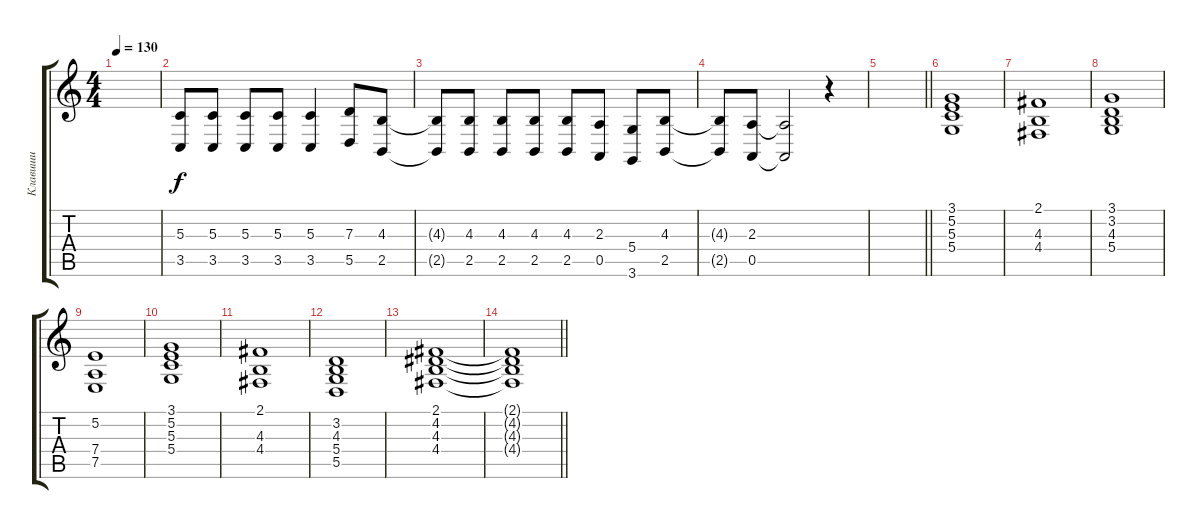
\track ("Клавиши" "Клавиши") {instrument drawbarorgan}
\staff {score tabs}
\tuning (E4 B3 G3 D3 A2 E2) {hide}
\ts (4 4)
\tempo 130
\clef g2
\ks c
|
(5.3 3.5).8 (5.3 3.5).8 (5.3 3.5).8 (5.3 3.5).8 (5.3 3.5).4 (7.3 5.5).8 (4.3 2.5).8 |
(4.3{t} 2.5{t}).8 (4.3 2.5).8 (4.3 2.5).8 (4.3 2.5).8 (4.3 2.5).8 (2.3 0.5).8 (5.4 3.6).8 (4.3 2.5).8 |
(4.3{t} 2.5{t}).8 (2.3 0.5).8 (2.3{t} 0.5{t}).2 r.4 |
\barLineRight lightlight
|
(3.1 5.2 5.3 5.4).1{volume 10} |
(2.1 4.3 4.4).1 |
(3.1 3.2 4.3 5.4).1 |
(5.2 7.4 7.5).1 |
(3.1 5.2 5.3 5.4).1 |
(2.1 4.3 4.4).1 |
(3.2 4.3 5.4 5.5).1 |
(2.1 4.2 4.3 4.4).1{volume 4} |
\barLineRight lightlight
(2.1{t} 4.2{t} 4.3{t} 4.4{t}).1
